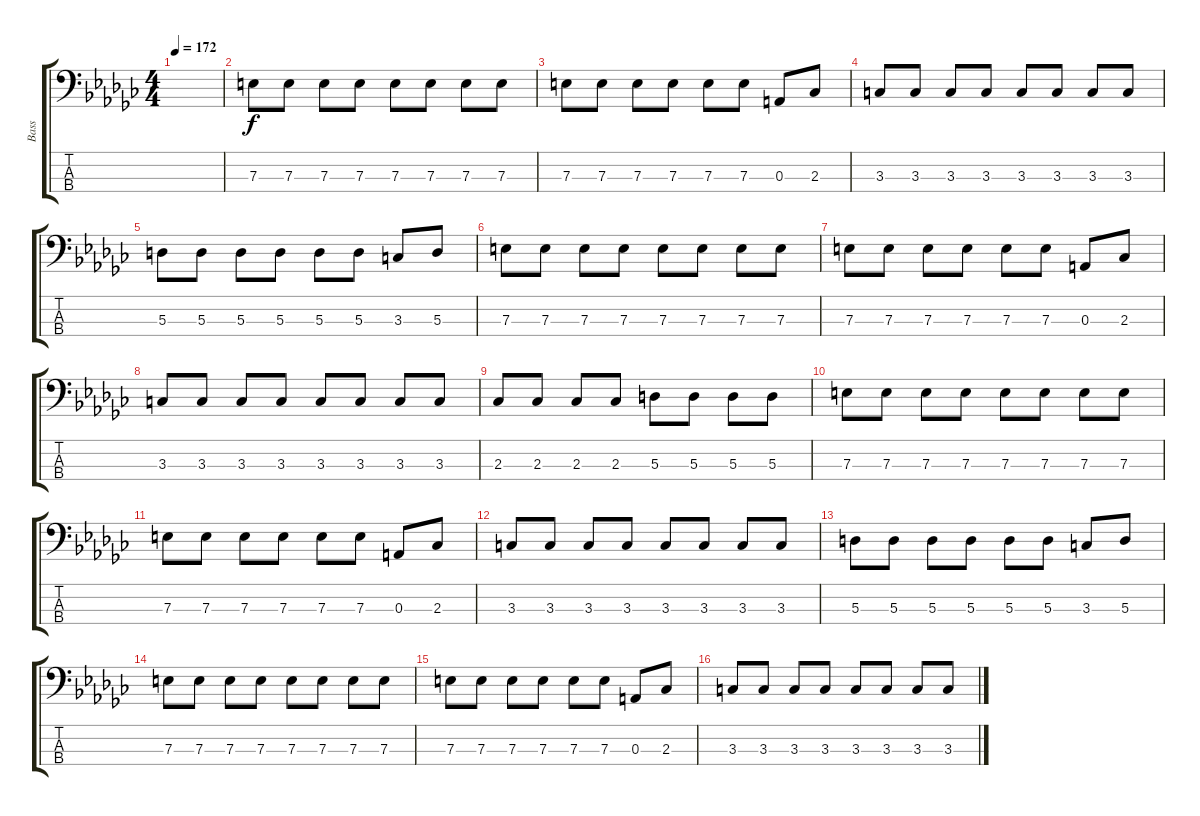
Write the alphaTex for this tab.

\track ("Bass" "Bass") {instrument electricbassfinger}
\staff {score tabs}
\tuning (G2 D2 A1 E1) {hide}
\ts (4 4)
\tempo 172
\clef f4
\ks ebminor
|
7.3.8 7.3.8 7.3.8 7.3.8 7.3.8 7.3.8 7.3.8 7.3.8 |
7.3.8 7.3.8 7.3.8 7.3.8 7.3.8 7.3.8 0.3.8 2.3.8 |
3.3.8 3.3.8 3.3.8 3.3.8 3.3.8 3.3.8 3.3.8 3.3.8 |
5.3.8 5.3.8 5.3.8 5.3.8 5.3.8 5.3.8 3.3.8 5.3.8 |
7.3.8 7.3.8 7.3.8 7.3.8 7.3.8 7.3.8 7.3.8 7.3.8 |
7.3.8 7.3.8 7.3.8 7.3.8 7.3.8 7.3.8 0.3.8 2.3.8 |
3.3.8 3.3.8 3.3.8 3.3.8 3.3.8 3.3.8 3.3.8 3.3.8 |
2.3.8 2.3.8 2.3.8 2.3.8 5.3.8 5.3.8 5.3.8 5.3.8 |
7.3.8 7.3.8 7.3.8 7.3.8 7.3.8 7.3.8 7.3.8 7.3.8 |
7.3.8 7.3.8 7.3.8 7.3.8 7.3.8 7.3.8 0.3.8 2.3.8 |
3.3.8 3.3.8 3.3.8 3.3.8 3.3.8 3.3.8 3.3.8 3.3.8 |
5.3.8 5.3.8 5.3.8 5.3.8 5.3.8 5.3.8 3.3.8 5.3.8 |
7.3.8 7.3.8 7.3.8 7.3.8 7.3.8 7.3.8 7.3.8 7.3.8 |
7.3.8 7.3.8 7.3.8 7.3.8 7.3.8 7.3.8 0.3.8 2.3.8 |
3.3.8 3.3.8 3.3.8 3.3.8 3.3.8 3.3.8 3.3.8 3.3.8
